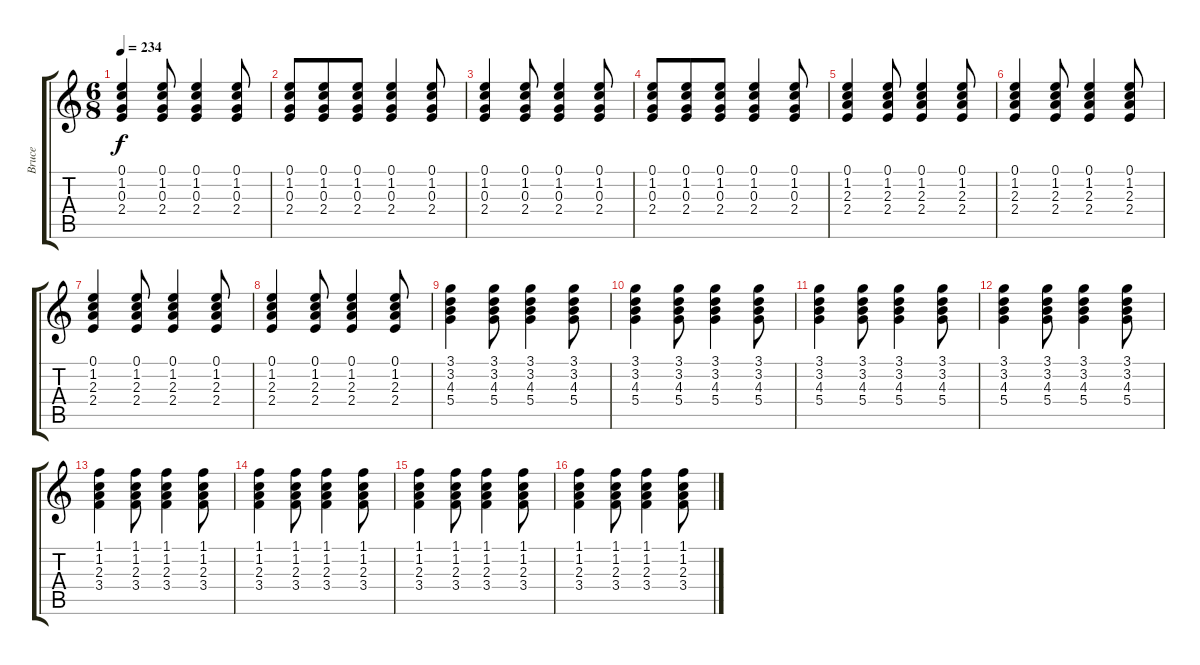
\track ("Bruce" "Bruce") {instrument acousticguitarsteel}
\staff {score tabs}
\tuning (E4 B3 G3 D3 A2 E2) {hide}
\ts (6 8)
\tempo 234
\clef g2
\ks c
(0.1 1.2 0.3 2.4).4{dy f} (0.1 1.2 0.3 2.4).8 (0.1 1.2 0.3 2.4).4 (0.1 1.2 0.3 2.4).8 |
(0.1 1.2 0.3 2.4).8 (0.1 1.2 0.3 2.4).8 (0.1 1.2 0.3 2.4).8 (0.1 1.2 0.3 2.4).4 (0.1 1.2 0.3 2.4).8 |
(0.1 1.2 0.3 2.4).4 (0.1 1.2 0.3 2.4).8 (0.1 1.2 0.3 2.4).4 (0.1 1.2 0.3 2.4).8 |
(0.1 1.2 0.3 2.4).8 (0.1 1.2 0.3 2.4).8 (0.1 1.2 0.3 2.4).8 (0.1 1.2 0.3 2.4).4 (0.1 1.2 0.3 2.4).8 |
(0.1 1.2 2.3 2.4).4 (0.1 1.2 2.3 2.4).8 (0.1 1.2 2.3 2.4).4 (0.1 1.2 2.3 2.4).8 |
(0.1 1.2 2.3 2.4).4 (0.1 1.2 2.3 2.4).8 (0.1 1.2 2.3 2.4).4 (0.1 1.2 2.3 2.4).8 |
(0.1 1.2 2.3 2.4).4 (0.1 1.2 2.3 2.4).8 (0.1 1.2 2.3 2.4).4 (0.1 1.2 2.3 2.4).8 |
(0.1 1.2 2.3 2.4).4 (0.1 1.2 2.3 2.4).8 (0.1 1.2 2.3 2.4).4 (0.1 1.2 2.3 2.4).8 |
(3.1 3.2 4.3 5.4).4 (3.1 3.2 4.3 5.4).8 (3.1 3.2 4.3 5.4).4 (3.1 3.2 4.3 5.4).8 |
(3.1 3.2 4.3 5.4).4 (3.1 3.2 4.3 5.4).8 (3.1 3.2 4.3 5.4).4 (3.1 3.2 4.3 5.4).8 |
(3.1 3.2 4.3 5.4).4 (3.1 3.2 4.3 5.4).8 (3.1 3.2 4.3 5.4).4 (3.1 3.2 4.3 5.4).8 |
(3.1 3.2 4.3 5.4).4 (3.1 3.2 4.3 5.4).8 (3.1 3.2 4.3 5.4).4 (3.1 3.2 4.3 5.4).8 |
(1.1 1.2 2.3 3.4).4 (1.1 1.2 2.3 3.4).8 (1.1 1.2 2.3 3.4).4 (1.1 1.2 2.3 3.4).8 |
(1.1 1.2 2.3 3.4).4 (1.1 1.2 2.3 3.4).8 (1.1 1.2 2.3 3.4).4 (1.1 1.2 2.3 3.4).8 |
(1.1 1.2 2.3 3.4).4 (1.1 1.2 2.3 3.4).8 (1.1 1.2 2.3 3.4).4 (1.1 1.2 2.3 3.4).8 |
(1.1 1.2 2.3 3.4).4 (1.1 1.2 2.3 3.4).8 (1.1 1.2 2.3 3.4).4 (1.1 1.2 2.3 3.4).8
